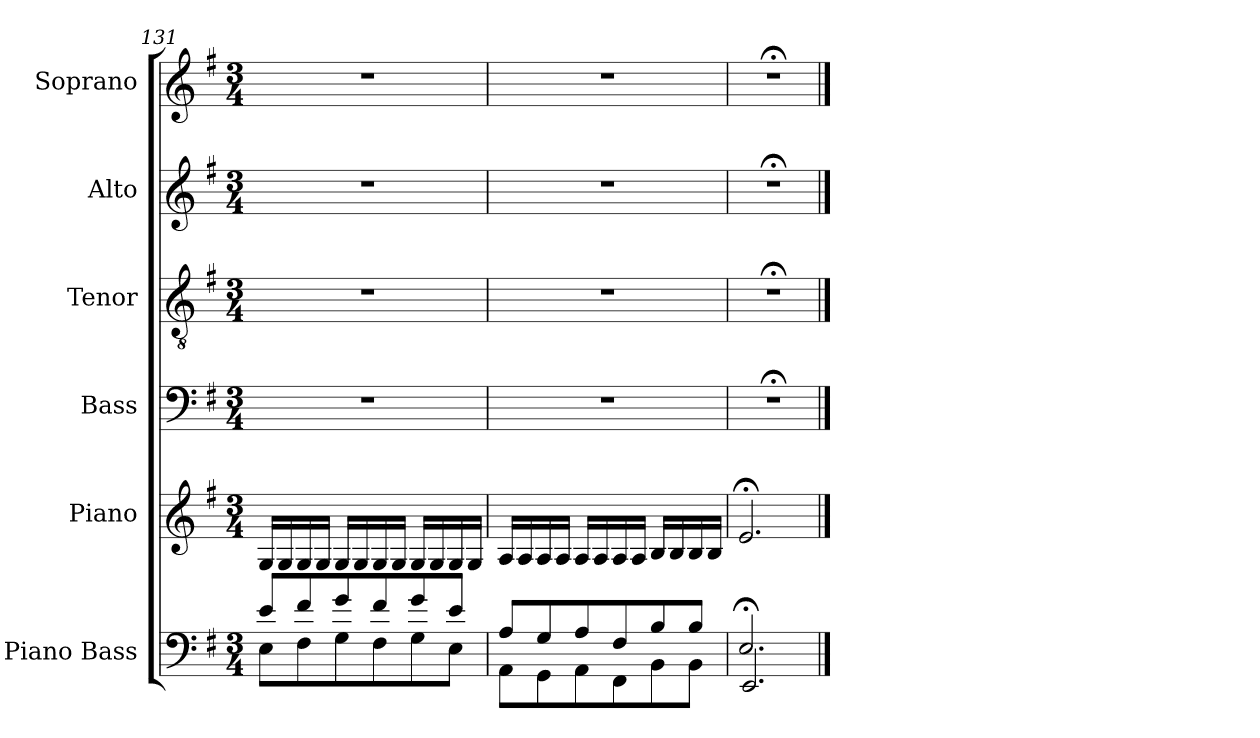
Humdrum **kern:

**kern	**kern	**kern	**kern	**kern	**kern
*part6	*part5	*part4	*part3	*part2	*part1
*staff6	*staff5	*staff4	*staff3	*staff2	*staff1
*I"Piano Bass	*I"Piano	*I"Bass	*I"Tenor	*I"Alto	*I"Soprano
*	*I'P	*I'B	*I'T	*I'A	*I'A
*clefF4	*clefG2	*clefF4	*clefGv2	*clefG2	*clefG2
*k[f#]	*k[f#]	*k[f#]	*k[f#]	*k[f#]	*k[f#]
*G:	*G:	*G:	*G:	*G:	*G:
*M3/4	*M3/4	*M3/4	*M3/4	*M3/4	*M3/4
=131	=131	=131	=131	=131	=131
*^	*	*	*	*	*
8e/L	8E\L	16G/LL	2.r	2.r	2.r	2.r
.	.	16G/	.	.	.	.
8f#/	8F#\	16G/	.	.	.	.
.	.	16G/JJ	.	.	.	.
8g/	8G\	16G/LL	.	.	.	.
.	.	16G/	.	.	.	.
8f#/	8F#\	16G/	.	.	.	.
.	.	16G/JJ	.	.	.	.
8g/	8G\	16G/LL	.	.	.	.
.	.	16G/	.	.	.	.
8e/J	8E\J	16G/	.	.	.	.
.	.	16G/JJ	.	.	.	.
!!LO:LB:g=z
=132	=132	=132	=132	=132	=132	=132
8A/L	8AA\L	16A/LL	2.r	2.r	2.r	2.r
.	.	16A/	.	.	.	.
8G/	8GG\	16A/	.	.	.	.
.	.	16A/JJ	.	.	.	.
8A/	8AA\	16A/LL	.	.	.	.
.	.	16A/	.	.	.	.
8F#/	8FF#\	16A/	.	.	.	.
.	.	16A/JJ	.	.	.	.
8B/	8BB\	16B/LL	.	.	.	.
.	.	16B/	.	.	.	.
8B/J	8BB\J	16B/	.	.	.	.
.	.	16B/JJ	.	.	.	.
=133	=133	=133	=133	=133	=133	=133
2.E;</	2.EE/	2.e;</	2.r;<	2.r;<	2.r;<	2.r;<
*v	*v	*	*	*	*	*
==	==	==	==	==	==
*-	*-	*-	*-	*-	*-
